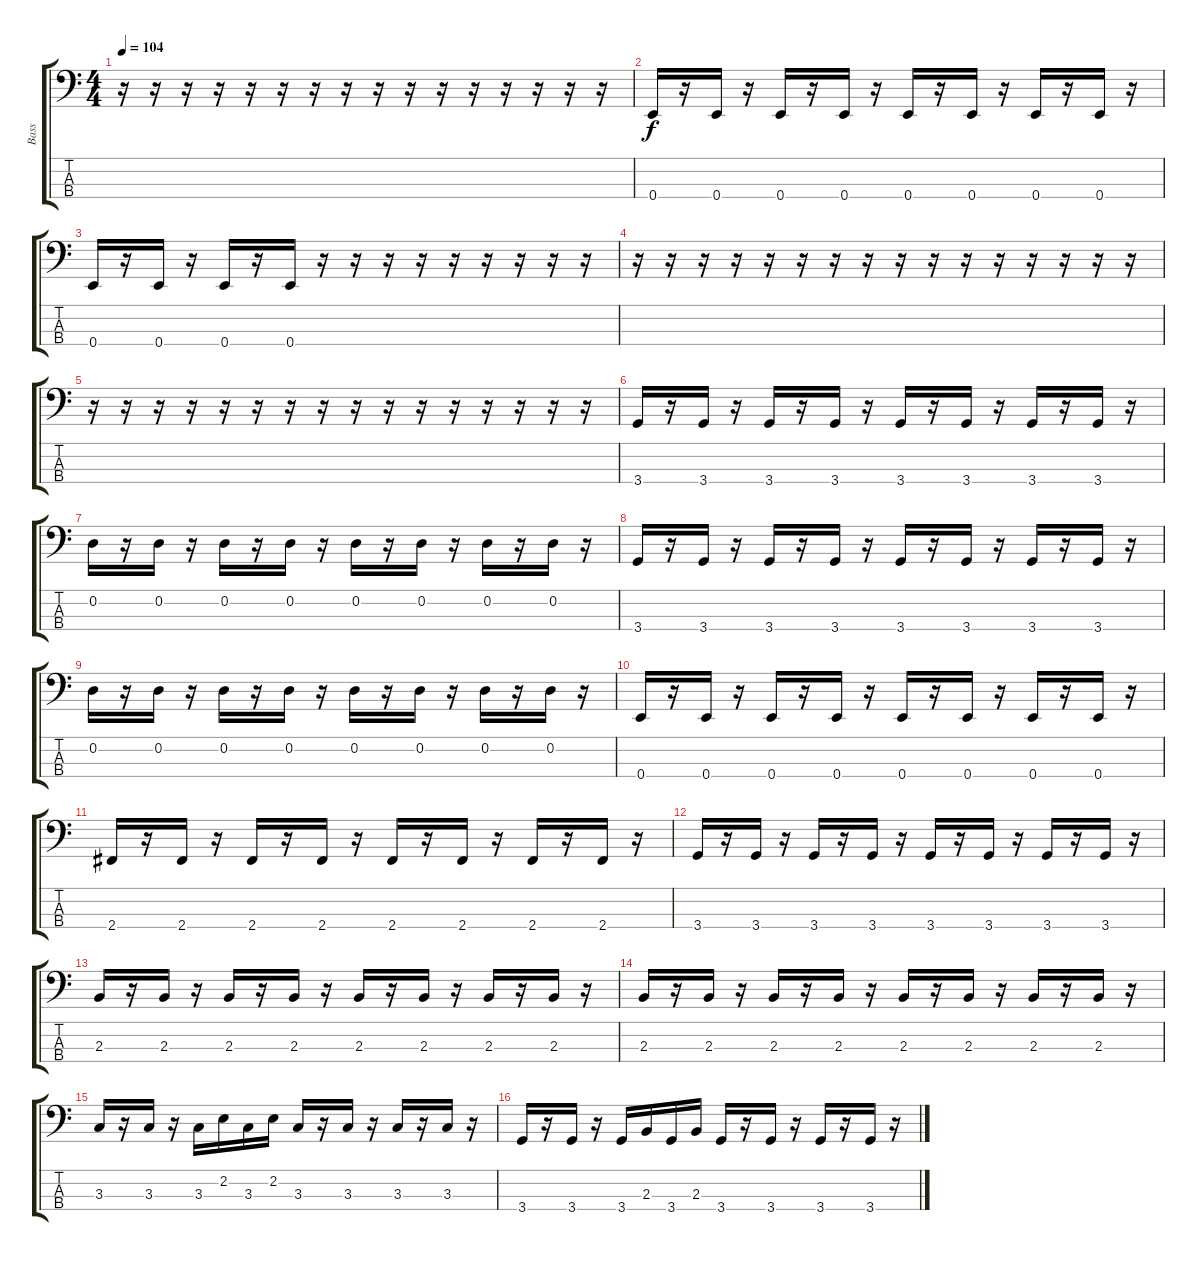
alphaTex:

\track ("Bass" "Bass") {instrument electricbassfinger}
\staff {score tabs}
\tuning (G2 D2 A1 E1) {hide}
\ts (4 4)
\tempo 104
\clef f4
\ks c
r.16{dy f} r.16 r.16 r.16 r.16 r.16 r.16 r.16 r.16 r.16 r.16 r.16 r.16 r.16 r.16 r.16 |
0.4.16 r.16 0.4.16 r.16 0.4.16 r.16 0.4.16 r.16 0.4.16 r.16 0.4.16 r.16 0.4.16 r.16 0.4.16 r.16 |
0.4.16 r.16 0.4.16 r.16 0.4.16 r.16 0.4.16 r.16 r.16 r.16 r.16 r.16 r.16 r.16 r.16 r.16 |
r.16 r.16 r.16 r.16 r.16 r.16 r.16 r.16 r.16 r.16 r.16 r.16 r.16 r.16 r.16 r.16 |
r.16 r.16 r.16 r.16 r.16 r.16 r.16 r.16 r.16 r.16 r.16 r.16 r.16 r.16 r.16 r.16 |
3.4.16 r.16 3.4.16 r.16 3.4.16 r.16 3.4.16 r.16 3.4.16 r.16 3.4.16 r.16 3.4.16 r.16 3.4.16 r.16 |
0.2.16 r.16 0.2.16 r.16 0.2.16 r.16 0.2.16 r.16 0.2.16 r.16 0.2.16 r.16 0.2.16 r.16 0.2.16 r.16 |
3.4.16 r.16 3.4.16 r.16 3.4.16 r.16 3.4.16 r.16 3.4.16 r.16 3.4.16 r.16 3.4.16 r.16 3.4.16 r.16 |
0.2.16 r.16 0.2.16 r.16 0.2.16 r.16 0.2.16 r.16 0.2.16 r.16 0.2.16 r.16 0.2.16 r.16 0.2.16 r.16 |
0.4.16 r.16 0.4.16 r.16 0.4.16 r.16 0.4.16 r.16 0.4.16 r.16 0.4.16 r.16 0.4.16 r.16 0.4.16 r.16 |
2.4.16 r.16 2.4.16 r.16 2.4.16 r.16 2.4.16 r.16 2.4.16 r.16 2.4.16 r.16 2.4.16 r.16 2.4.16 r.16 |
3.4.16 r.16 3.4.16 r.16 3.4.16 r.16 3.4.16 r.16 3.4.16 r.16 3.4.16 r.16 3.4.16 r.16 3.4.16 r.16 |
2.3.16 r.16 2.3.16 r.16 2.3.16 r.16 2.3.16 r.16 2.3.16 r.16 2.3.16 r.16 2.3.16 r.16 2.3.16 r.16 |
2.3.16 r.16 2.3.16 r.16 2.3.16 r.16 2.3.16 r.16 2.3.16 r.16 2.3.16 r.16 2.3.16 r.16 2.3.16 r.16 |
3.3.16 r.16 3.3.16 r.16 3.3.16 2.2.16 3.3.16 2.2.16 3.3.16 r.16 3.3.16 r.16 3.3.16 r.16 3.3.16 r.16 |
3.4.16 r.16 3.4.16 r.16 3.4.16 2.3.16 3.4.16 2.3.16 3.4.16 r.16 3.4.16 r.16 3.4.16 r.16 3.4.16 r.16
